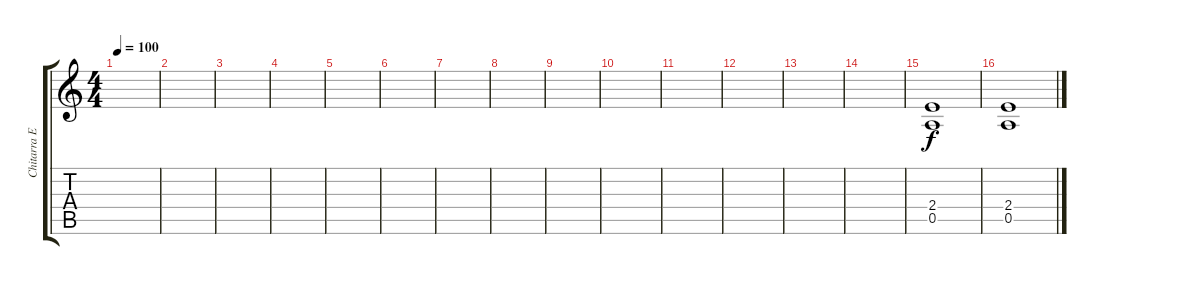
\track ("Chitarra Elettrica" "Chitarra E") {instrument overdrivenguitar}
\staff {score tabs}
\tuning (E4 B3 G3 D3 A2 E2) {hide}
\ts (4 4)
\tempo 100
\clef g2
\ks c
|
|
|
|
|
|
|
|
|
|
|
|
|
|
(2.4 0.5).1 |
(2.4 0.5).1
